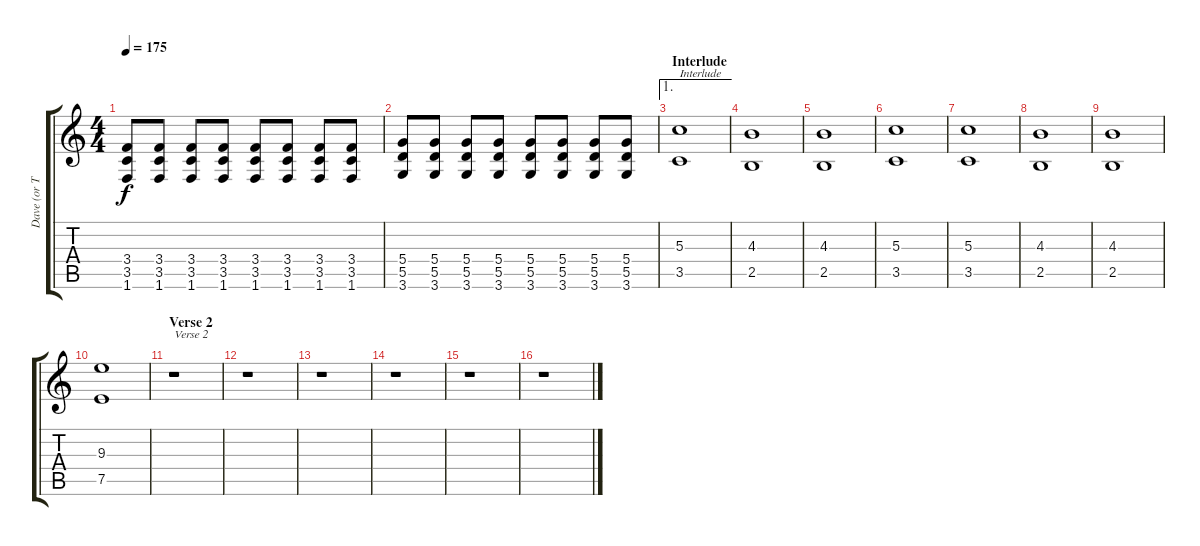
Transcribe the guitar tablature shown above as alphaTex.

\track ("Dave (or Tony) - Guitar 2" "Dave (or T") {instrument distortionguitar}
\staff {score tabs}
\tuning (E4 B3 G3 D3 A2 E2) {hide}
\ts (4 4)
\tempo 175
\clef g2
\ks c
(3.4 3.5 1.6).8{dy f} (3.4 3.5 1.6).8 (3.4 3.5 1.6).8 (3.4 3.5 1.6).8 (3.4 3.5 1.6).8 (3.4 3.5 1.6).8 (3.4 3.5 1.6).8 (3.4 3.5 1.6).8 |
(5.4 5.5 3.6).8 (5.4 5.5 3.6).8 (5.4 5.5 3.6).8 (5.4 5.5 3.6).8 (5.4 5.5 3.6).8 (5.4 5.5 3.6).8 (5.4 5.5 3.6).8 (5.4 5.5 3.6).8 |
\ae 1
\section ("" "Interlude")
(5.3 3.5).1{txt "Interlude"} |
(4.3 2.5).1 |
(4.3 2.5).1 |
(5.3 3.5).1 |
(5.3 3.5).1 |
(4.3 2.5).1 |
(4.3 2.5).1 |
(9.3 7.5).1 |
\section ("" "Verse 2")
r.1{txt "Verse 2"} |
r.1 |
r.1 |
r.1 |
r.1 |
r.1
